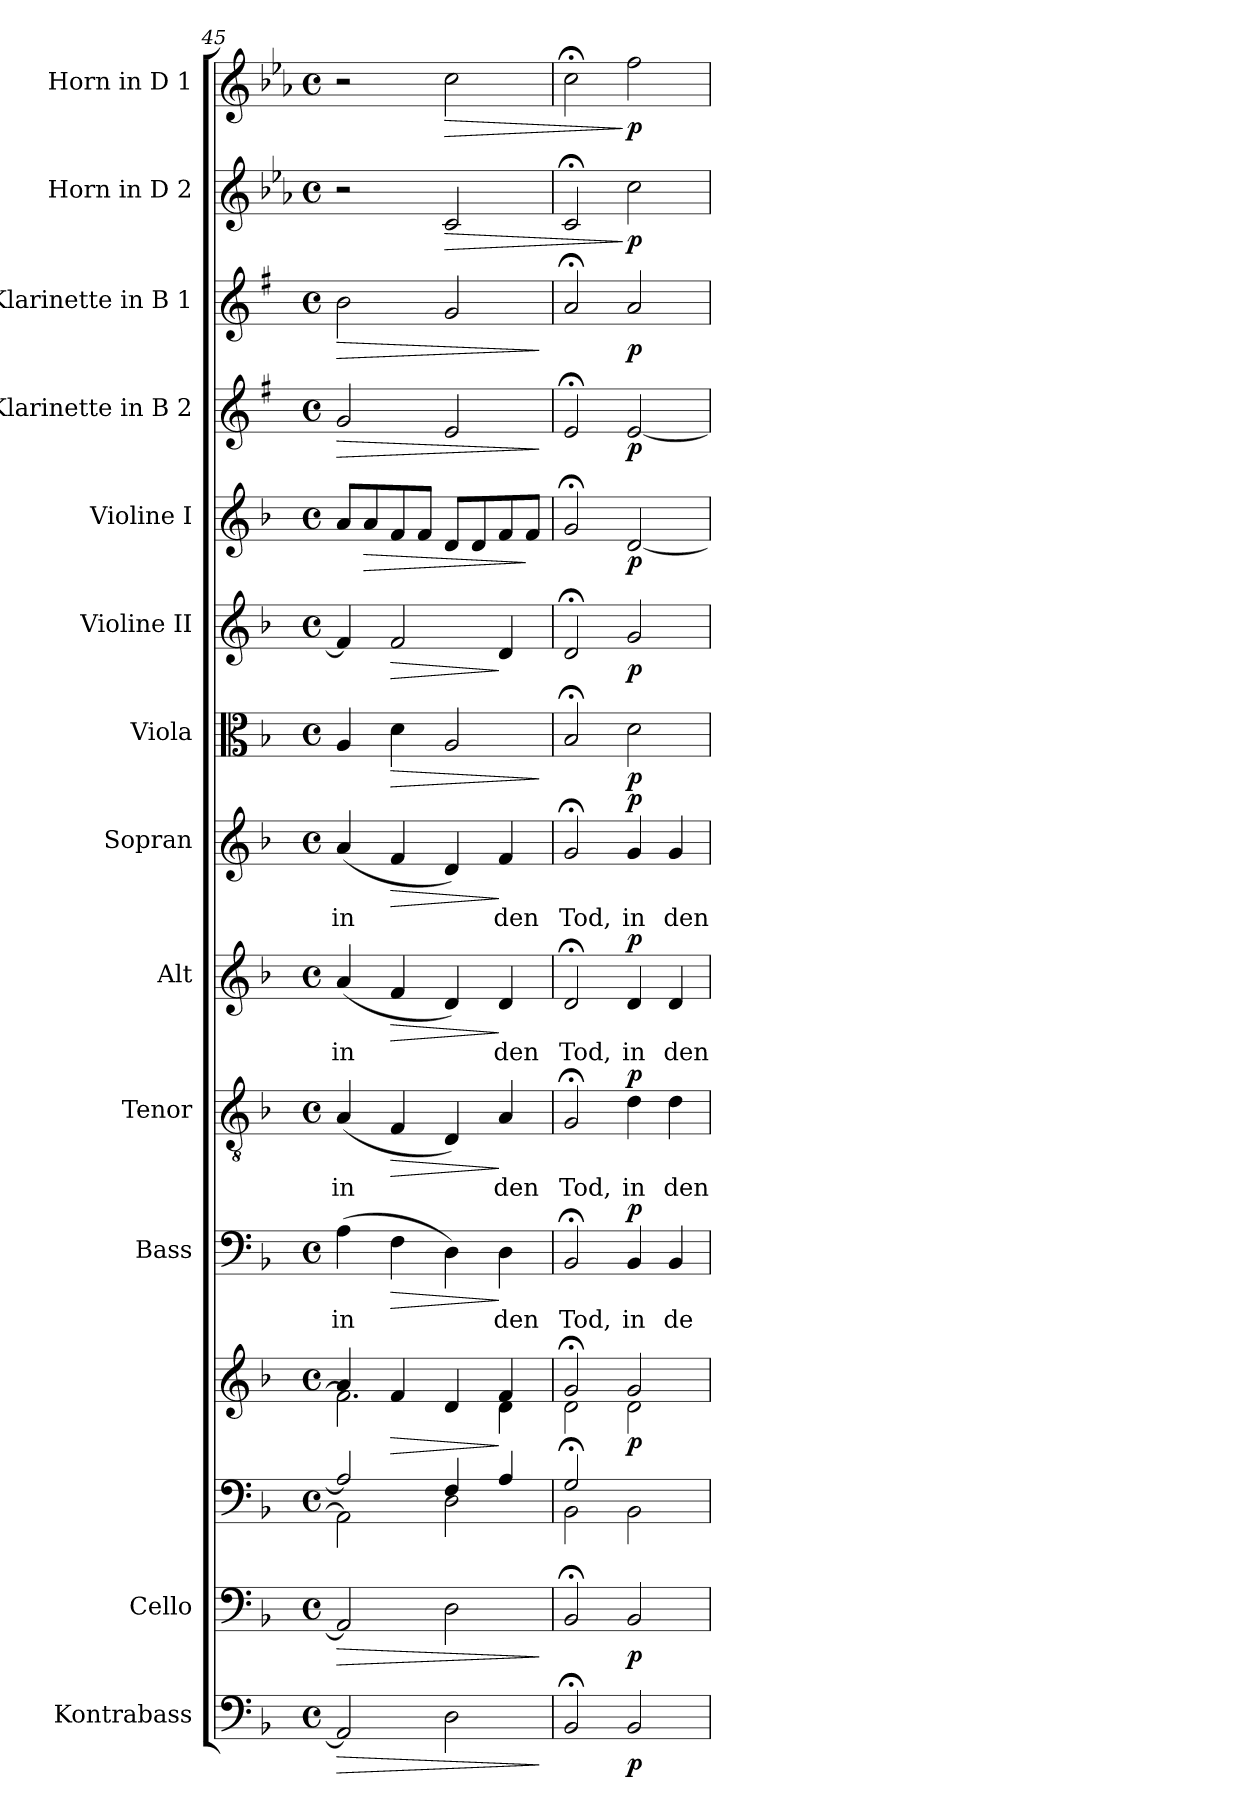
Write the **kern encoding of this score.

**kern	**dynam	**kern	**dynam	**kern	**kern	**dynam	**kern	**text	**dynam	**kern	**text	**dynam	**kern	**text	**dynam	**kern	**text	**dynam	**kern	**dynam	**kern	**dynam	**kern	**dynam	**kern	**dynam	**kern	**dynam	**kern	**dynam	**kern	**dynam
*part14	*part14	*part13	*part13	*part12	*part12	*part12	*part11	*part11	*part11	*part10	*part10	*part10	*part9	*part9	*part9	*part8	*part8	*part8	*part7	*part7	*part6	*part6	*part5	*part5	*part4	*part4	*part3	*part3	*part2	*part2	*part1	*part1
*staff15	*staff15	*staff14	*staff14	*staff13	*staff12	*staff12/13	*staff11	*staff11	*staff11	*staff10	*staff10	*staff10	*staff9	*staff9	*staff9	*staff8	*staff8	*staff8	*staff7	*staff7	*staff6	*staff6	*staff5	*staff5	*staff4	*staff4	*staff3	*staff3	*staff2	*staff2	*staff1	*staff1
*I"Kontrabass	*	*I"Cello	*	*	*	*	*I"Bass	*	*	*I"Tenor	*	*	*I"Alt	*	*	*I"Sopran	*	*	*I"Viola	*	*I"Violine II	*	*I"Violine I	*	*I"Klarinette in B 2	*	*I"Klarinette in B 1	*	*I"Horn in D 2	*	*I"Horn in D 1	*
*I'Kb.	*	*	*	*	*	*	*I'B	*	*	*I'T	*	*	*I'A	*	*	*I'S	*	*	*I'Vla.	*	*I'Vl. II	*	*I'Vl. I	*	*	*	*	*	*I'Hrn. 2	*	*I'Hrn. 1	*
*clefF4	*	*clefF4	*	*clefF4	*clefG2	*	*clefF4	*	*	*clefGv2	*	*	*clefG2	*	*	*clefG2	*	*	*clefC3	*	*clefG2	*	*clefG2	*	*clefG2	*	*clefG2	*	*clefG2	*	*clefG2	*
*ITrd7c12	*	*	*	*	*	*	*	*	*	*	*	*	*	*	*	*	*	*	*	*	*	*	*	*	*ITrd1c2	*	*ITrd1c2	*	*ITrd-1c-2	*	*ITrd-1c-2	*
*k[b-]	*	*k[b-]	*	*k[b-]	*k[b-]	*	*k[b-]	*	*	*k[b-]	*	*	*k[b-]	*	*	*k[b-]	*	*	*k[b-]	*	*k[b-]	*	*k[b-]	*	*k[b-]	*	*k[b-]	*	*k[b-]	*	*k[b-]	*
*F:	*	*F:	*	*F:	*F:	*	*F:	*	*	*F:	*	*	*F:	*	*	*F:	*	*	*F:	*	*F:	*	*F:	*	*F:	*	*F:	*	*F:	*	*F:	*
*M4/4	*	*M4/4	*	*M4/4	*M4/4	*	*M4/4	*	*	*M4/4	*	*	*M4/4	*	*	*M4/4	*	*	*M4/4	*	*M4/4	*	*M4/4	*	*M4/4	*	*M4/4	*	*M4/4	*	*M4/4	*
*met(c)	*	*met(c)	*	*met(c)	*met(c)	*	*met(c)	*	*	*met(c)	*	*	*met(c)	*	*	*met(c)	*	*	*met(c)	*	*met(c)	*	*met(c)	*	*met(c)	*	*met(c)	*	*met(c)	*	*met(c)	*
=45	=45	=45	=45	=45	=45	=45	=45	=45	=45	=45	=45	=45	=45	=45	=45	=45	=45	=45	=45	=45	=45	=45	=45	=45	=45	=45	=45	=45	=45	=45	=45	=45
!	!LO:HP:b	!	!LO:HP:b	!	!	!	!	!LO:LY:b	!	!	!LO:LY:b	!	!	!LO:LY:b	!	!	!LO:LY:b	!	!	!	!	!	!	!	!	!LO:HP:b	!	!LO:HP:b	!	!	!	!
*	*	*	*	*^	*^	*	*	*	*	*	*	*	*	*	*	*	*	*	*	*	*	*	*	*	*	*	*	*	*	*	*	*
2AAA/]	>	2AA/]	>	2A/]	2AA\]	4a/	2.f\]	.	(>4A\	in	.	(<4A/	in	.	(<4a/	in	.	(<4a/	in	.	4A/	.	4f/]	.	8a/L	.	2f/	>	2a\	>	2r	.	2r	.
!	!	!	!	!	!	!	!	!	!	!	!	!	!	!	!	!	!	!	!	!	!	!	!	!	!	!LO:HP:b	!	!	!	!	!	!	!	!
.	.	.	.	.	.	.	.	.	.	.	.	.	.	.	.	.	.	.	.	.	.	.	.	.	8a/	>	.	.	.	.	.	.	.	.
!	!	!	!	!	!	!	!	!LO:HP:b	!	!	!LO:HP:b	!	!	!LO:HP:b	!	!	!LO:HP:b	!	!	!LO:HP:b	!	!LO:HP:b	!	!LO:HP:b	!	!	!	!	!	!	!	!	!	!
.	.	.	.	.	.	4f/	.	>	4F\	.	>	4F/	.	>	4f/	.	>	4f/	.	>	4d\	>	2f/	>	8f/	.	.	.	.	.	.	.	.	.
.	.	.	.	.	.	.	.	.	.	.	.	.	.	.	.	.	.	.	.	.	.	.	.	.	8f/J	.	.	.	.	.	.	.	.	.
!	!	!	!	!	!	!	!	!	!	!	!	!	!	!	!	!	!	!	!	!	!	!	!	!	!	!	!	!	!	!	!	!LO:HP:b	!	!LO:HP:b
2DD\	.	2D\	.	4F/	2D\	4d/	.	.	4D\)	.	.	4D/)	.	.	4d/)	.	.	4d/)	.	.	2A/	.	.	.	8d/L	.	2d/	.	2f/	.	2d/	>	2dd\	>
.	.	.	.	.	.	.	.	.	.	.	.	.	.	.	.	.	.	.	.	.	.	.	.	.	8d/	.	.	.	.	.	.	.	.	.
!	!	!	!	!	!	!	!	!	!	!LO:LY:b	!	!	!LO:LY:b	!	!	!LO:LY:b	!	!	!LO:LY:b	!	!	!	!	!	!	!	!	!	!	!	!	!	!	!
.	.	.	.	4A/	.	4f/	4d\	]	4D\	den	]	4A/	den	]	4d/	den	]	4f/	den	]	.	.	4d/	]	8f/	.	.	.	.	.	.	.	.	.
.	.	.	.	.	.	.	.	.	.	.	.	.	.	.	.	.	.	.	.	.	.	.	.	.	8f/J	]	.	.	.	.	.	.	.	.
*	*	*	*	*v	*v	*	*	*	*	*	*	*	*	*	*	*	*	*	*	*	*	*	*	*	*	*	*	*	*	*	*	*	*	*
*	*	*	*	*	*v	*v	*	*	*	*	*	*	*	*	*	*	*	*	*	*	*	*	*	*	*	*	*	*	*	*	*	*	*
.	]	.	]	.	.	.	.	.	.	.	.	.	.	.	.	.	.	.	.	]	.	.	.	.	.	]	.	]	.	.	.	.
=46	=46	=46	=46	=46	=46	=46	=46	=46	=46	=46	=46	=46	=46	=46	=46	=46	=46	=46	=46	=46	=46	=46	=46	=46	=46	=46	=46	=46	=46	=46	=46	=46
*	*	*	*	*^	*^	*	*	*	*	*	*	*	*	*	*	*	*	*	*	*	*	*	*	*	*	*	*	*	*	*	*	*
!	!	!	!	!	!	!	!	!	!	!LO:LY:b	!	!	!LO:LY:b	!	!	!LO:LY:b	!	!	!LO:LY:b	!	!	!	!	!	!	!	!	!	!	!	!	!	!	!
2BBB-;/	.	2BB-;/	.	2G;/	2BB-\	2g;</	2d\	.	2BB-;</	Tod,	.	2G;</	Tod,	.	2d;</	Tod,	.	2g;</	Tod,	.	2B-;/	.	2d;/	.	2g;/	.	2d;/	.	2g;/	.	2d;/	.	2dd;<\	.
!	!LO:DY:b	!	!LO:DY:b	!	!	!	!	!LO:DY:b	!	!LO:LY:b	!LO:DY:a	!	!LO:LY:b	!LO:DY:a	!	!LO:LY:b	!LO:DY:a	!	!LO:LY:b	!LO:DY:a	!	!LO:DY:b	!	!LO:DY:b	!	!LO:DY:b	!	!LO:DY:b	!	!LO:DY:b	!	!LO:DY:n=1:b	!	!LO:DY:n=1:b
2BBB-/	p	2BB-/	p	2ryy	2BB-\	2g/	2d\	p	4BB-/	in	p	4d\	in	p	4d/	in	p	4g/	in	p	2d\	p	2g/	p	[2d/	p	[2d/	p	2g/	p	2dd\	] p	2gg\	] p
!	!	!	!	!	!	!	!	!	!	!LO:LY:b	!	!	!LO:LY:b	!	!	!LO:LY:b	!	!	!LO:LY:b	!	!	!	!	!	!	!	!	!	!	!	!	!	!	!
.	.	.	.	.	.	.	.	.	4BB-/	de	.	4d\	den	.	4d/	den	.	4g/	den	.	.	.	.	.	.	.	.	.	.	.	.	.	.	.
*	*	*	*	*v	*v	*	*	*	*	*	*	*	*	*	*	*	*	*	*	*	*	*	*	*	*	*	*	*	*	*	*	*	*	*
*	*	*	*	*	*v	*v	*	*	*	*	*	*	*	*	*	*	*	*	*	*	*	*	*	*	*	*	*	*	*	*	*	*	*
=	=	=	=	=	=	=	=	=	=	=	=	=	=	=	=	=	=	=	=	=	=	=	=	=	=	=	=	=	=	=	=	=
*-	*-	*-	*-	*-	*-	*-	*-	*-	*-	*-	*-	*-	*-	*-	*-	*-	*-	*-	*-	*-	*-	*-	*-	*-	*-	*-	*-	*-	*-	*-	*-	*-
